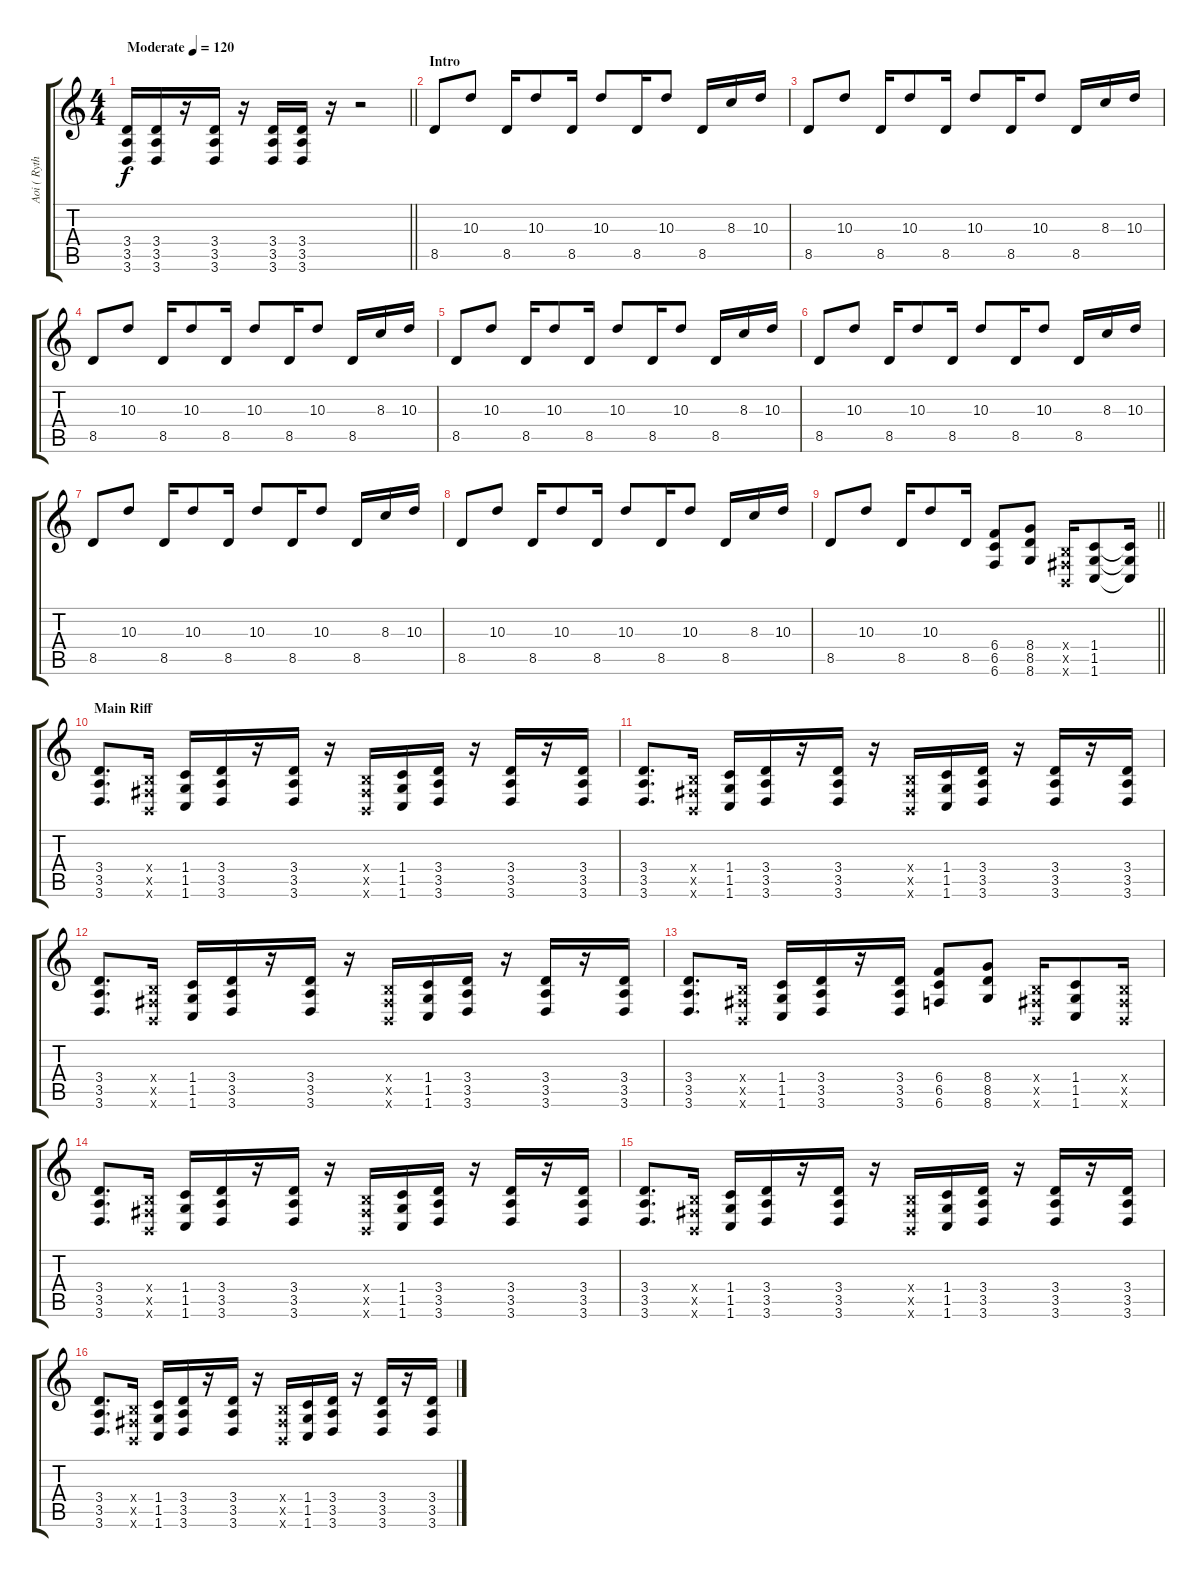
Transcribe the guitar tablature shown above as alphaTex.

\track ("Aoi ( Rythm )" "Aoi ( Ryth") {instrument distortionguitar}
\staff {score tabs}
\tuning (Db4 Ab3 E3 B2 Gb2 B1) {hide}
\ts (4 4)
\tempo (120 "Moderate")
\clef g2
\barLineRight lightlight
\ks c
(3.4 3.5 3.6).16{dy f instrument distortionguitar} (3.4 3.5 3.6).16 r.16 (3.4 3.5 3.6).16 r.16 (3.4 3.5 3.6).16 (3.4 3.5 3.6).16 r.16 r.2 |
\section ("" "Intro")
8.5.8{balance 16} 10.3.8 8.5.16 10.3.8 8.5.16 10.3.8 8.5.16 10.3.8 8.5.16 8.3.16 10.3.16 |
8.5.8{balance 14} 10.3.8 8.5.16 10.3.8 8.5.16 10.3.8 8.5.16 10.3.8 8.5.16 8.3.16 10.3.16 |
8.5.8{volume 13 balance 8} 10.3.8{balance 9} 8.5.16 10.3.8 8.5.16 10.3.8 8.5.16 10.3.8 8.5.16 8.3.16 10.3.16 |
8.5.8{balance 7} 10.3.8 8.5.16 10.3.8 8.5.16 10.3.8 8.5.16 10.3.8 8.5.16 8.3.16 10.3.16 |
8.5.8 10.3.8{balance 6} 8.5.16 10.3.8 8.5.16 10.3.8 8.5.16 10.3.8 8.5.16 8.3.16 10.3.16 |
8.5.8 10.3.8 8.5.16 10.3.8 8.5.16 10.3.8 8.5.16 10.3.8 8.5.16{balance 0} 8.3.16 10.3.16 |
8.5.8 10.3.8 8.5.16 10.3.8 8.5.16 10.3.8{balance 0} 8.5.16 10.3.8 8.5.16 8.3.16 10.3.16 |
\barLineRight lightlight
8.5.8 10.3.8 8.5.16 10.3.8 8.5.16 (6.4 6.5 6.6).8 (8.4 8.5 8.6).8 (0.4{x} 0.5{x} 0.6{x}).16 (1.4 1.5 1.6).8 (1.4{t} 1.5{t} 1.6{t}).16 |
\section ("" "Main Riff")
(3.4 3.5 3.6).8{d} (0.4{x} 0.5{x} 0.6{x}).16 (1.4 1.5 1.6).16 (3.4 3.5 3.6).16 r.16 (3.4 3.5 3.6).16 r.16 (0.4{x} 0.5{x} 0.6{x}).16 (1.4 1.5 1.6).16 (3.4 3.5 3.6).16 r.16 (3.4 3.5 3.6).16 r.16 (3.4 3.5 3.6).16 |
(3.4 3.5 3.6).8{d} (0.4{x} 0.5{x} 0.6{x}).16 (1.4 1.5 1.6).16 (3.4 3.5 3.6).16 r.16 (3.4 3.5 3.6).16 r.16 (0.4{x} 0.5{x} 0.6{x}).16 (1.4 1.5 1.6).16 (3.4 3.5 3.6).16 r.16 (3.4 3.5 3.6).16 r.16 (3.4 3.5 3.6).16 |
(3.4 3.5 3.6).8{d} (0.4{x} 0.5{x} 0.6{x}).16 (1.4 1.5 1.6).16 (3.4 3.5 3.6).16 r.16 (3.4 3.5 3.6).16 r.16 (0.4{x} 0.5{x} 0.6{x}).16 (1.4 1.5 1.6).16 (3.4 3.5 3.6).16 r.16 (3.4 3.5 3.6).16 r.16 (3.4 3.5 3.6).16 |
(3.4 3.5 3.6).8{d} (0.4{x} 0.5{x} 0.6{x}).16 (1.4 1.5 1.6).16 (3.4 3.5 3.6).16 r.16 (3.4 3.5 3.6).16 (6.4 6.5 6.6).8 (8.4 8.5 8.6).8 (0.4{x} 0.5{x} 0.6{x}).16 (1.4 1.5 1.6).8 (0.4{x} 0.5{x} 0.6{x}).16 |
(3.4 3.5 3.6).8{d} (0.4{x} 0.5{x} 0.6{x}).16 (1.4 1.5 1.6).16 (3.4 3.5 3.6).16 r.16 (3.4 3.5 3.6).16 r.16 (0.4{x} 0.5{x} 0.6{x}).16 (1.4 1.5 1.6).16 (3.4 3.5 3.6).16 r.16 (3.4 3.5 3.6).16 r.16 (3.4 3.5 3.6).16 |
(3.4 3.5 3.6).8{d} (0.4{x} 0.5{x} 0.6{x}).16 (1.4 1.5 1.6).16 (3.4 3.5 3.6).16 r.16 (3.4 3.5 3.6).16 r.16 (0.4{x} 0.5{x} 0.6{x}).16 (1.4 1.5 1.6).16 (3.4 3.5 3.6).16 r.16 (3.4 3.5 3.6).16 r.16 (3.4 3.5 3.6).16 |
(3.4 3.5 3.6).8{d} (0.4{x} 0.5{x} 0.6{x}).16 (1.4 1.5 1.6).16 (3.4 3.5 3.6).16 r.16 (3.4 3.5 3.6).16 r.16 (0.4{x} 0.5{x} 0.6{x}).16 (1.4 1.5 1.6).16 (3.4 3.5 3.6).16 r.16 (3.4 3.5 3.6).16 r.16 (3.4 3.5 3.6).16
